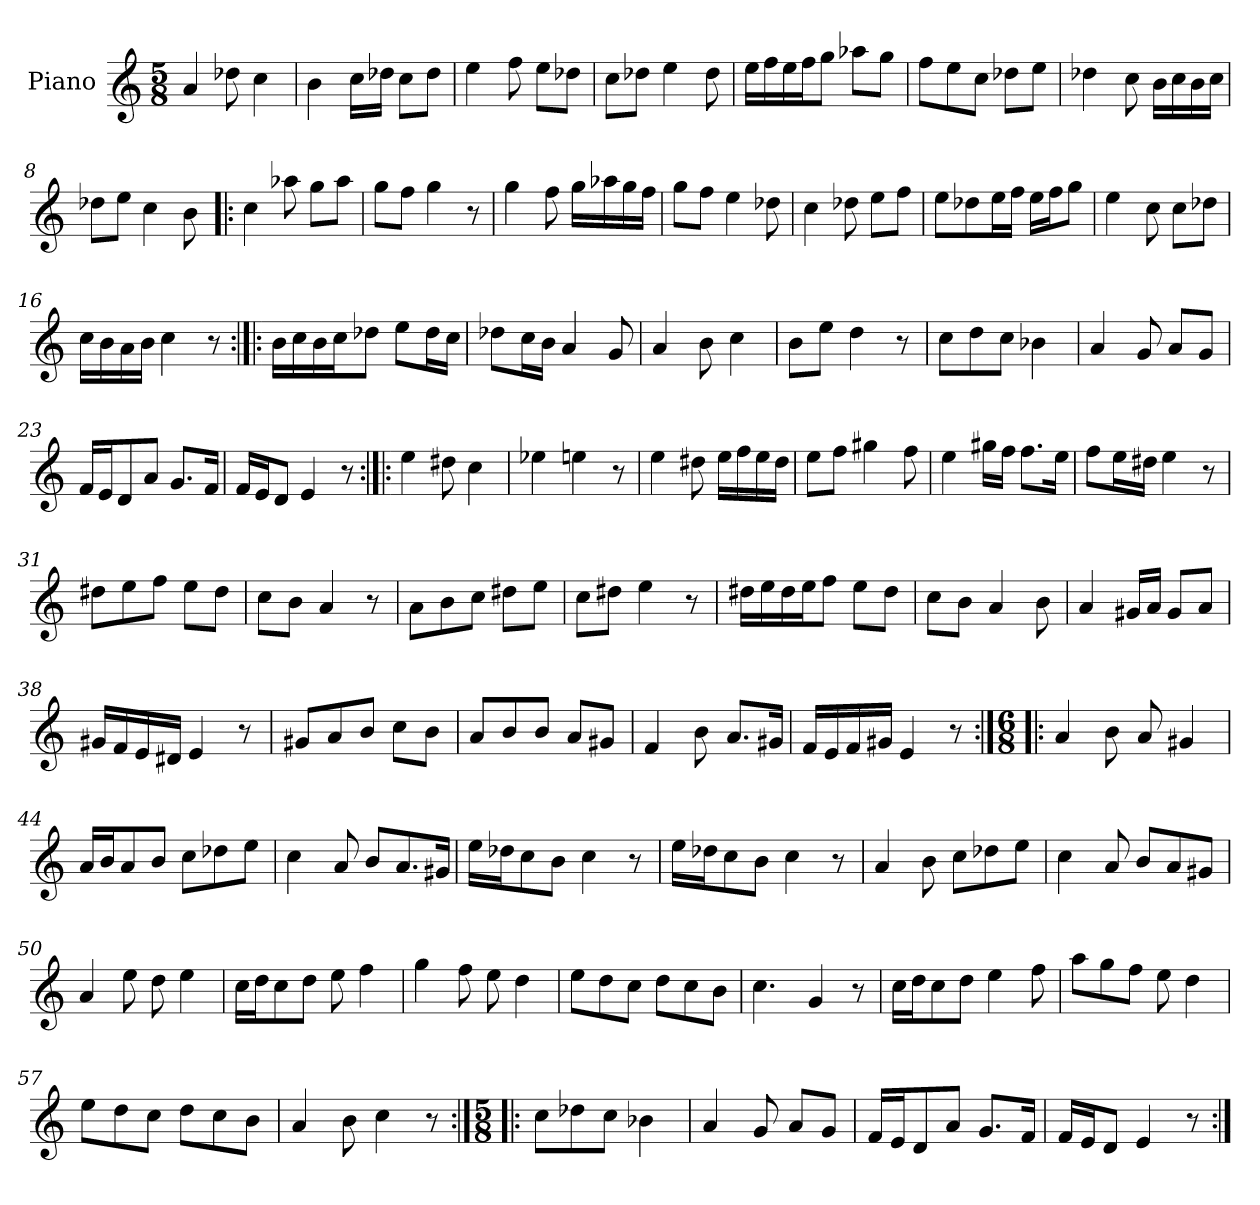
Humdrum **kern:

**kern
*part1
*staff1
*I"Piano
*I'Pno.
*clefG2
*k[]
*M5/8
=1
4a/
8dd-X\
4cc\
=2
4b\
16cc\LL
16dd-X\JJ
8cc\L
8dd-\J
=3
4ee\
8ff\
8ee\L
8dd-X\J
=4
8cc\L
8dd-X\J
4ee\
8dd-\
=5
16ee\LL
16ff\
16ee\
16ff\J
8gg\J
8aa-X\L
8gg\J
=6
8ff\L
8ee\
8cc\J
8dd-X\L
8ee\J
=7
4dd-X\
8cc\
16b\LL
16cc\
16b\
16cc\JJ
!!LO:LB:g=z
=8
8dd-X\L
8ee\J
4cc\
8b\
=9!|:
4cc\
8aa-X\
8gg\L
8aa-\J
=10
8gg\L
8ff\J
4gg\
8r
=11
4gg\
8ff\
16gg\LL
16aa-X\
16gg\
16ff\JJ
=12
8gg\L
8ff\J
4ee\
8dd-X\
=13
4cc\
8dd-X\
8ee\L
8ff\J
=14
8ee\L
8dd-X\
16ee\L
16ff\JJ
16ee\LL
16ff\J
8gg\J
!!LO:LB:g=z
=15
4ee\
8cc\
8cc\L
8dd-X\J
=16
16cc\LL
16b\
16a\
16b\JJ
4cc\
8r
=17:|!|:
16b\LL
16cc\
16b\
16cc\J
8dd-X\J
8ee\L
16dd-\L
16cc\JJ
=18
8dd-X\L
16cc\L
16b\JJ
4a/
8g/
=19
4a/
8b\
4cc\
=20
8b\L
8ee\J
4dd\
8r
=21
8cc\L
8dd\
8cc\J
4b-X\
=22
4a/
8g/
8a/L
8g/J
!!LO:LB:g=z
=23
16f/LL
16e/J
8d/
8a/J
8.g/L
16f/Jk
=24
16f/LL
16e/J
8d/J
4e/
8r
=25:|!|:
4ee\
8dd#X\
4cc\
=26
4ee-X\
4een\
8r
=27
4ee\
8dd#X\
16ee\LL
16ff\
16ee\
16dd#\JJ
=28
8ee\L
8ff\J
4gg#X\
8ff\
=29
4ee\
16gg#X\LL
16ff\JJ
8.ff\L
16ee\Jk
!!LO:LB:g=z
=30
8ff\L
16ee\L
16dd#X\JJ
4ee\
8r
=31
8dd#X\L
8ee\
8ff\J
8ee\L
8dd#\J
=32
8cc\L
8b\J
4a/
8r
=33
8a\L
8b\
8cc\J
8dd#X\L
8ee\J
=34
8cc\L
8dd#X\J
4ee\
8r
=35
16dd#X\LL
16ee\
16dd#\
16ee\J
8ff\J
8ee\L
8dd#\J
=36
8cc\L
8b\J
4a/
8b\
!!LO:LB:g=z
=37
4a/
16g#X/LL
16a/JJ
8g#/L
8a/J
=38
16g#X/LL
16f/
16e/
16d#X/JJ
4e/
8r
=39
8g#X/L
8a/
8b/J
8cc\L
8b\J
=40
8a/L
8b/
8b/J
8a/L
8g#X/J
=41
4f/
8b\
8.a/L
16g#X/Jk
=42
16f/LL
16e/
16f/
16g#X/JJ
4e/
8r
!!LO:LB:g=z
=43:|!|:
*M6/8
4a/
8b\
8a/
4g#X/
=44
16a/LL
16b/J
8a/
8b/J
8cc\L
8dd-X\
8ee\J
=45
4cc\
8a/
8b/L
8.a/
16g#X/Jk
=46
16ee\LL
16dd-X\J
8cc\
8b\J
4cc\
8r
=47
16ee\LL
16dd-X\J
8cc\
8b\J
4cc\
8r
=48
4a/
8b\
8cc\L
8dd-X\
8ee\J
!!LO:LB:g=z
=49
4cc\
8a/
8b/L
8a/
8g#X/J
=50
4a/
8ee\
8dd\
4ee\
=51
16cc\LL
16dd\J
8cc\
8dd\J
8ee\
4ff\
=52
4gg\
8ff\
8ee\
4dd\
=53
8ee\L
8dd\
8cc\J
8dd\L
8cc\
8b\J
=54
4.cc\
4g/
8r
=55
16cc\LL
16dd\J
8cc\
8dd\J
4ee\
8ff\
=56
8aa\L
8gg\
8ff\J
8ee\
4dd\
!!LO:LB:g=z
=57
8ee\L
8dd\
8cc\J
8dd\L
8cc\
8b\J
=58
4a/
8b\
4cc\
8r
=59:|!|:
*M5/8
8cc\L
8dd-X\
8cc\J
4b-X\
=60
4a/
8g/
8a/L
8g/J
=61
16f/LL
16e/J
8d/
8a/J
8.g/L
16f/Jk
=62
16f/LL
16e/J
8d/J
4e/
8r
=:|!
*-
